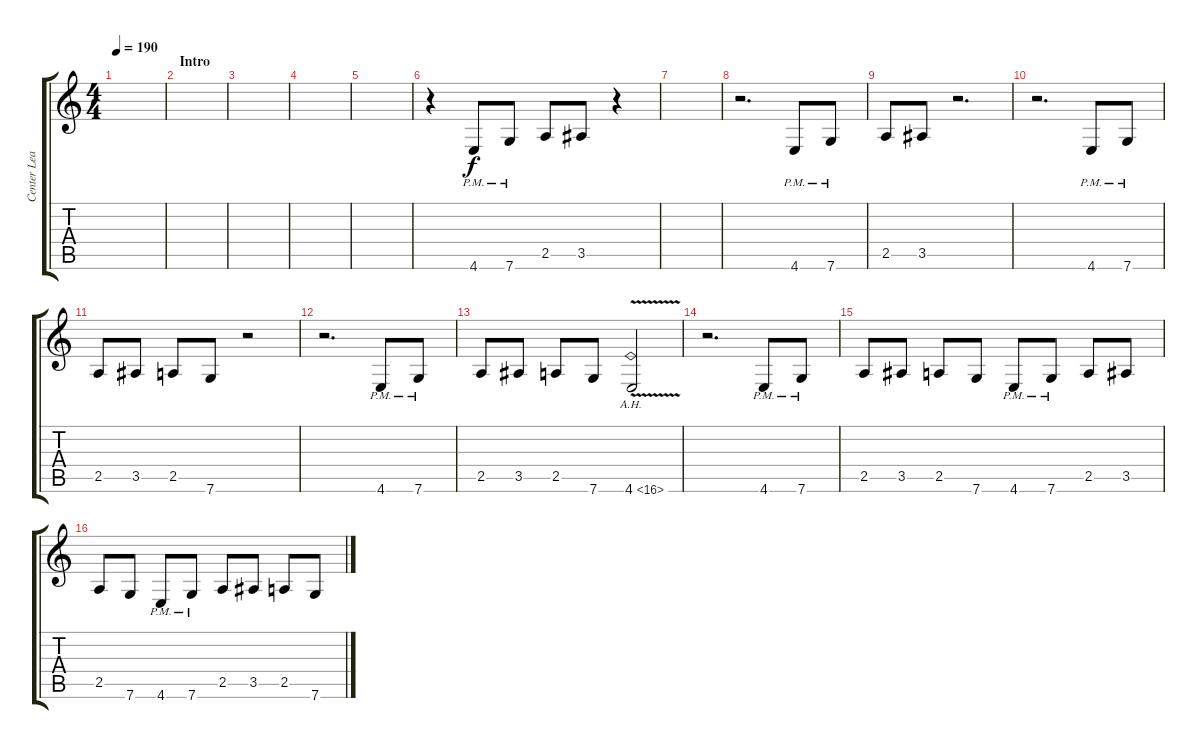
\track ("Center Lead" "Center Lea") {instrument distortionguitar}
\staff {score tabs}
\tuning (D4 A3 F3 C3 G2 C2) {hide}
\ts (4 4)
\tempo 190
\clef g2
\ks aminor
|
\section ("" "Intro")
|
|
|
|
r.4 4.6{pm}.8 7.6{pm}.8 2.5.8 3.5.8 r.4 |
|
r.2{d} 4.6{pm}.8 7.6{pm}.8 |
2.5.8 3.5.8 r.2{d} |
r.2{d} 4.6{pm}.8 7.6{pm}.8 |
2.5.8 3.5.8 2.5.8 7.6.8 r.2 |
r.2{d} 4.6{pm}.8 7.6{pm}.8 |
2.5.8 3.5.8 2.5.8 7.6.8 4.6{ah 12 v}.2 |
r.2{d} 4.6{pm}.8 7.6{pm}.8 |
2.5.8 3.5.8 2.5.8 7.6.8 4.6{pm}.8 7.6{pm}.8 2.5.8 3.5.8 |
2.5.8 7.6.8 4.6{pm}.8 7.6{pm}.8 2.5.8 3.5.8 2.5.8 7.6.8
